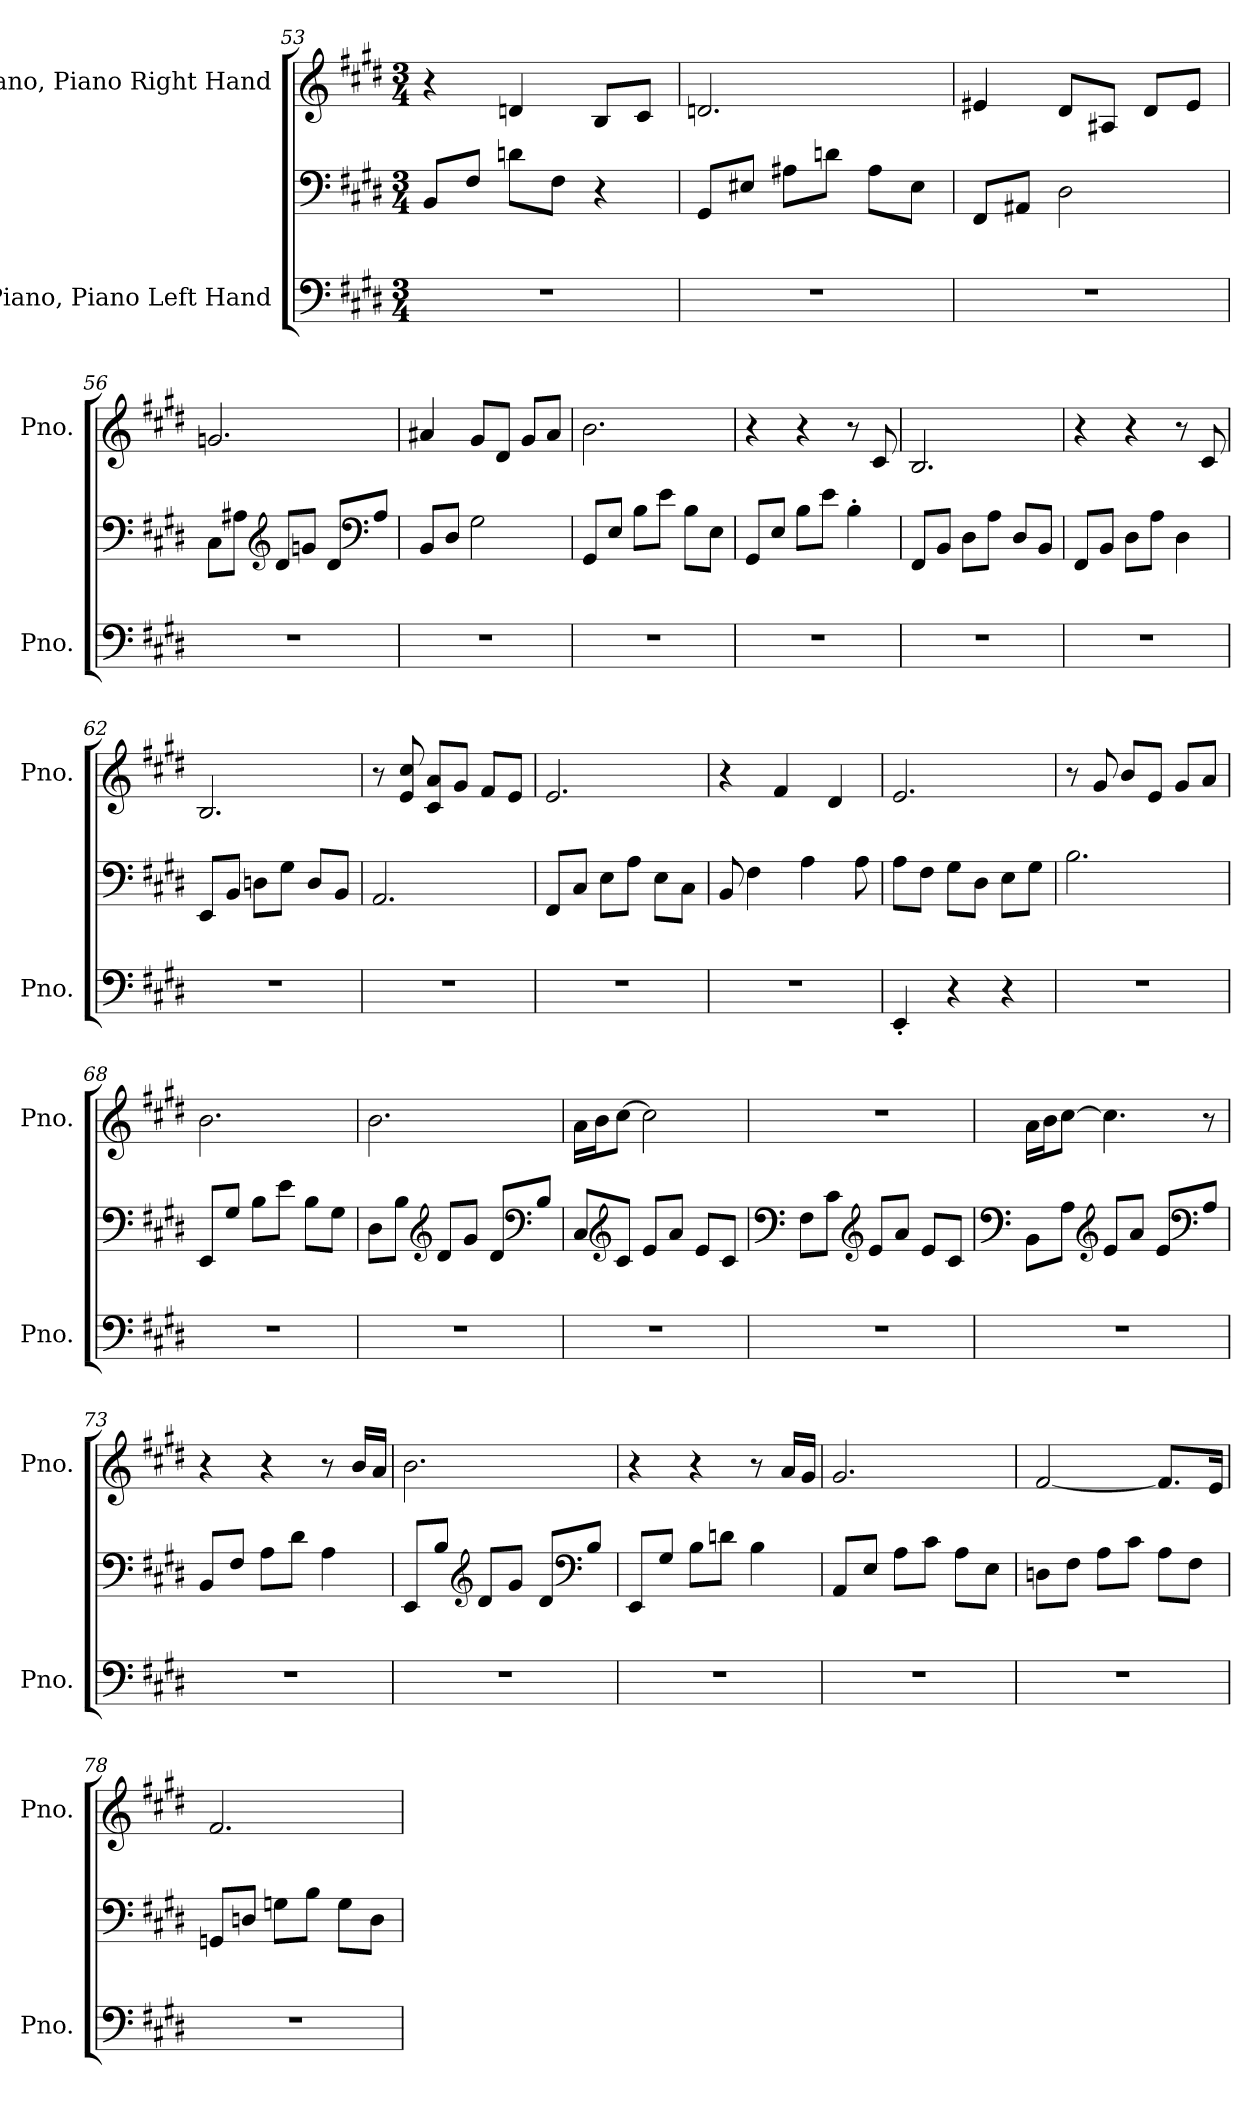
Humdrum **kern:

**kern	**kern	**kern
*part2	*part2	*part1
*staff3	*staff2	*staff1
*I"Piano, Piano Left Hand	*	*I"Piano, Piano Right Hand
*I'Pno.	*	*I'Pno.
!!LO:PB:g=z
*clefF4	*clefF4	*clefG2
*k[f#c#g#d#]	*k[f#c#g#d#]	*k[f#c#g#d#]
*M3/4	*M3/4	*M3/4
=53	=53	=53
2.r	8BB/L	4r
.	8F#/J	.
.	8dn\L	4dn/
.	8F#\J	.
.	4r	8B/L
.	.	8c#/J
=54	=54	=54
2.r	8GG#/L	2.dn/
.	8E#X/J	.
.	8A#X\L	.
.	8dn\J	.
.	8A#\L	.
.	8E#\J	.
=55	=55	=55
2.r	8FF#/L	4e#X/
.	8AA#X/J	.
.	2D#\	8d#/L
.	.	8A#X/J
.	.	8d#/L
.	.	8e#/J
=56	=56	=56
2.r	8C#\L	2.gn/
.	8A#X\J	.
*	*clefG2	*
.	8d#/L	.
.	8gn/J	.
.	8d#/L	.
*	*clefF4	*
.	8A#/J	.
!!LO:LB:g=z
=57	=57	=57
2.r	8BB/L	4a#X/
.	8D#/J	.
.	2G#\	8g#/L
.	.	8d#/J
.	.	8g#/L
.	.	8a#/J
=58	=58	=58
2.r	8GG#/L	2.b\
.	8E/J	.
.	8B\L	.
.	8e\J	.
.	8B\L	.
.	8E\J	.
=59	=59	=59
2.r	8GG#/L	4r
.	8E/J	.
.	8B\L	4r
.	8e\J	.
.	4B'\	8r
.	.	8c#/
=60	=60	=60
2.r	8FF#/L	2.B/
.	8BB/J	.
.	8D#\L	.
.	8A\J	.
.	8D#/L	.
.	8BB/J	.
=61	=61	=61
2.r	8FF#/L	4r
.	8BB/J	.
.	8D#\L	4r
.	8A\J	.
.	4D#\	8r
.	.	8c#/
!!LO:LB:g=z
=62	=62	=62
2.r	8EE/L	2.B/
.	8BB/J	.
.	8Dn\L	.
.	8G#\J	.
.	8D/L	.
.	8BB/J	.
=63	=63	=63
2.r	2.AA/	8r
.	.	8e/ 8cc#/
.	.	8c#/ 8a/L
.	.	8g#/J
.	.	8f#/L
.	.	8e/J
=64	=64	=64
2.r	8FF#/L	2.e/
.	8C#/J	.
.	8E\L	.
.	8A\J	.
.	8E\L	.
.	8C#\J	.
=65	=65	=65
2.r	8BB/	4r
.	4F#\	.
.	.	4f#/
.	4A\	.
.	.	4d#/
.	8A\	.
=66	=66	=66
4EE'/	8A\L	2.e/
.	8F#\J	.
4r	8G#\L	.
.	8D#\J	.
4r	8E\L	.
.	8G#\J	.
=67	=67	=67
2.r	2.B\	8r
.	.	8g#/
.	.	8b/L
.	.	8e/J
.	.	8g#/L
.	.	8a/J
!!LO:LB:g=z
=68	=68	=68
2.r	8EE/L	2.b\
.	8G#/J	.
.	8B\L	.
.	8e\J	.
.	8B\L	.
.	8G#\J	.
=69	=69	=69
2.r	8D#\L	2.b\
.	8B\J	.
*	*clefG2	*
.	8d#/L	.
.	8g#/J	.
.	8d#/L	.
*	*clefF4	*
.	8B/J	.
=70	=70	=70
2.r	8C#/L	16a\LL
.	.	16b\J
*	*clefG2	*
.	8c#/J	[8cc#\J
.	8e/L	2cc#\]
.	8a/J	.
.	8e/L	.
.	8c#/J	.
=71	=71	=71
*	*clefF4	*
2.r	8F#\L	2.r
.	8c#\J	.
*	*clefG2	*
.	8e/L	.
.	8a/J	.
.	8e/L	.
.	8c#/J	.
!!LO:PB:g=z
=72	=72	=72
*	*clefF4	*
2.r	8BB\L	16a\LL
.	.	16b\J
.	8A\J	[8cc#\J
*	*clefG2	*
.	8e/L	4.cc#\]
.	8a/J	.
.	8e/L	.
*	*clefF4	*
.	8A/J	8r
=73	=73	=73
2.r	8BB/L	4r
.	8F#/J	.
.	8A\L	4r
.	8d#\J	.
.	4A\	8r
.	.	16b/LL
.	.	16a/JJ
=74	=74	=74
2.r	8EE/L	2.b\
.	8B/J	.
*	*clefG2	*
.	8d#/L	.
.	8g#/J	.
.	8d#/L	.
*	*clefF4	*
.	8B/J	.
=75	=75	=75
2.r	8EE/L	4r
.	8G#/J	.
.	8B\L	4r
.	8dn\J	.
.	4B\	8r
.	.	16a/LL
.	.	16g#/JJ
!!LO:LB:g=z
=76	=76	=76
2.r	8AA/L	2.g#/
.	8E/J	.
.	8A\L	.
.	8c#\J	.
.	8A\L	.
.	8E\J	.
=77	=77	=77
2.r	8Dn\L	[2f#/
.	8F#\J	.
.	8A\L	.
.	8c#\J	.
.	8A\L	8.f#/L]
.	8F#\J	.
.	.	16e/Jk
=78	=78	=78
2.r	8GGn/L	2.f#/
.	8Dn/J	.
.	8Gn\L	.
.	8B\J	.
.	8G\L	.
.	8D\J	.
=	=	=
*-	*-	*-
